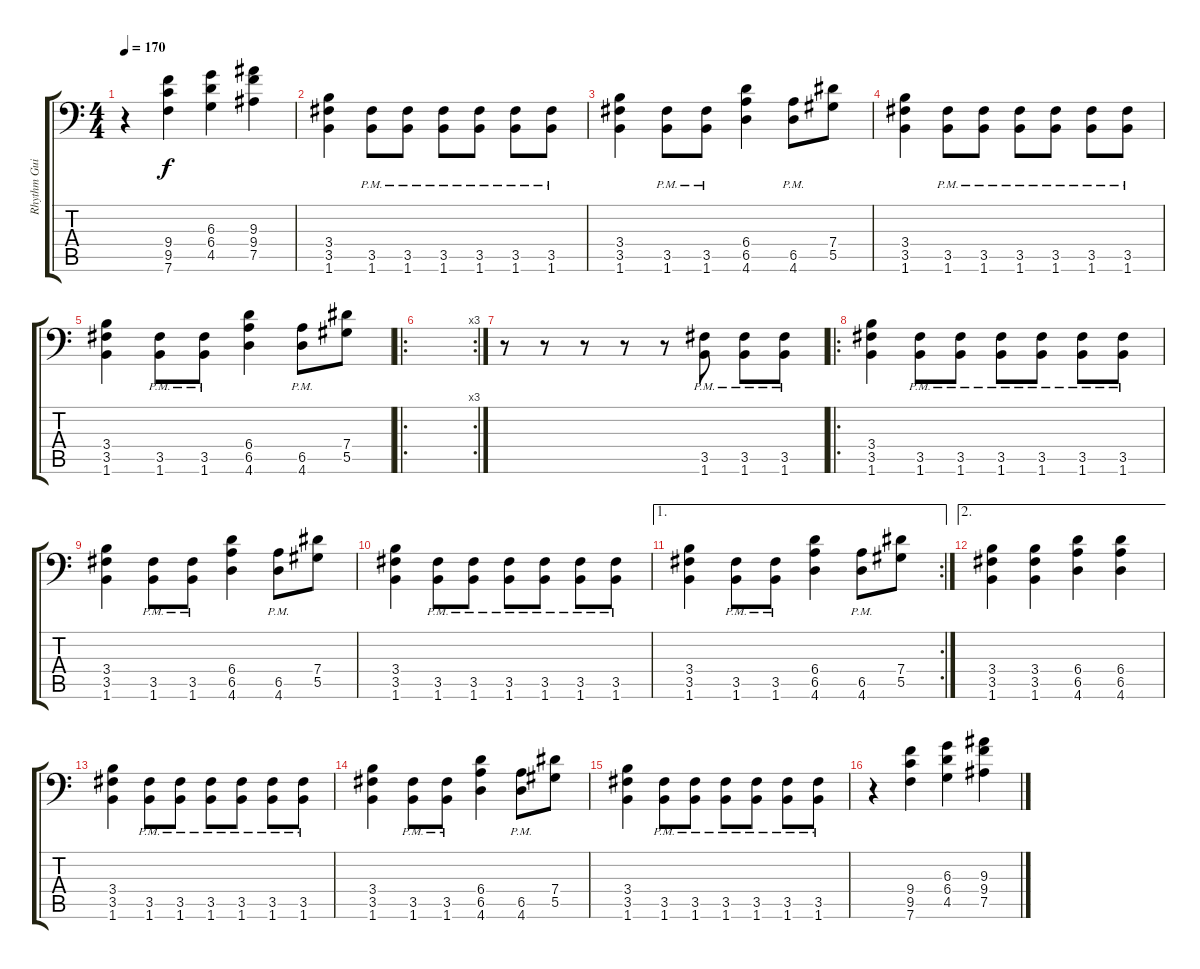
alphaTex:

\track ("Rhythm Guitar 2" "Rhythm Gui") {instrument distortionguitar}
\staff {score tabs}
\tuning (Bb3 F3 Db3 Ab2 Eb2 Bb1) {hide}
\ts (4 4)
\tempo 170
\clef f4
\ks c
r.4{dy f} (9.4 9.5 7.6).4 (6.3 6.4 4.5).4 (9.3 9.4 7.5).4 |
(3.4 3.5 1.6).4 (3.5{pm} 1.6{pm}).8 (3.5{pm} 1.6{pm}).8 (3.5{pm} 1.6{pm}).8 (3.5{pm} 1.6{pm}).8 (3.5{pm} 1.6{pm}).8 (3.5{pm} 1.6{pm}).8 |
(3.4 3.5 1.6).4 (3.5{pm} 1.6{pm}).8 (3.5{pm} 1.6{pm}).8 (6.4 6.5 4.6).4 (6.5{pm} 4.6{pm}).8 (7.4 5.5).8 |
(3.4 3.5 1.6).4 (3.5{pm} 1.6{pm}).8 (3.5{pm} 1.6{pm}).8 (3.5{pm} 1.6{pm}).8 (3.5{pm} 1.6{pm}).8 (3.5{pm} 1.6{pm}).8 (3.5{pm} 1.6{pm}).8 |
(3.4 3.5 1.6).4 (3.5{pm} 1.6{pm}).8 (3.5{pm} 1.6{pm}).8 (6.4 6.5 4.6).4 (6.5{pm} 4.6{pm}).8 (7.4 5.5).8 |
\ro
\rc 3
|
r.8 r.8 r.8 r.8 r.8 (3.5{pm} 1.6{pm}).8 (3.5{pm} 1.6{pm}).8 (3.5{pm} 1.6{pm}).8 |
\ro
(3.4 3.5 1.6).4 (3.5{pm} 1.6{pm}).8 (3.5{pm} 1.6{pm}).8 (3.5{pm} 1.6{pm}).8 (3.5{pm} 1.6{pm}).8 (3.5{pm} 1.6{pm}).8 (3.5{pm} 1.6{pm}).8 |
(3.4 3.5 1.6).4 (3.5{pm} 1.6{pm}).8 (3.5{pm} 1.6{pm}).8 (6.4 6.5 4.6).4 (6.5{pm} 4.6{pm}).8 (7.4 5.5).8 |
(3.4 3.5 1.6).4 (3.5{pm} 1.6{pm}).8 (3.5{pm} 1.6{pm}).8 (3.5{pm} 1.6{pm}).8 (3.5{pm} 1.6{pm}).8 (3.5{pm} 1.6{pm}).8 (3.5{pm} 1.6{pm}).8 |
\ae 1
\rc 2
(3.4 3.5 1.6).4 (3.5{pm} 1.6{pm}).8 (3.5{pm} 1.6{pm}).8 (6.4 6.5 4.6).4 (6.5{pm} 4.6{pm}).8 (7.4 5.5).8 |
\ae 2
(3.4 3.5 1.6).4 (3.4 3.5 1.6).4 (6.4 6.5 4.6).4 (6.4 6.5 4.6).4 |
(3.4 3.5 1.6).4 (3.5{pm} 1.6{pm}).8 (3.5{pm} 1.6{pm}).8 (3.5{pm} 1.6{pm}).8 (3.5{pm} 1.6{pm}).8 (3.5{pm} 1.6{pm}).8 (3.5{pm} 1.6{pm}).8 |
(3.4 3.5 1.6).4 (3.5{pm} 1.6{pm}).8 (3.5{pm} 1.6{pm}).8 (6.4 6.5 4.6).4 (6.5{pm} 4.6{pm}).8 (7.4 5.5).8 |
(3.4 3.5 1.6).4 (3.5{pm} 1.6{pm}).8 (3.5{pm} 1.6{pm}).8 (3.5{pm} 1.6{pm}).8 (3.5{pm} 1.6{pm}).8 (3.5{pm} 1.6{pm}).8 (3.5{pm} 1.6{pm}).8 |
r.4 (9.4 9.5 7.6).4 (6.3 6.4 4.5).4 (9.3 9.4 7.5).4
